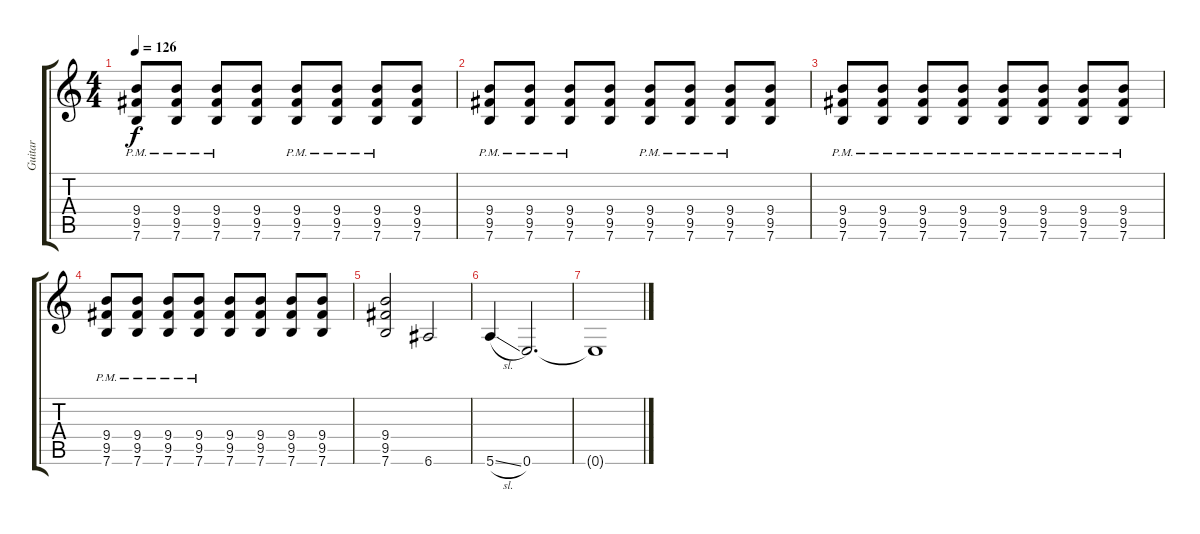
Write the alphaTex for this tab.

\track ("Guitar" "Guitar") {instrument distortionguitar}
\staff {score tabs}
\tuning (E4 B3 G3 D3 A2 E2) {hide}
\ts (4 4)
\tempo 126
\clef g2
\ks c
(9.4{pm} 9.5{pm} 7.6{pm}).8{dy f} (9.4{pm} 9.5{pm} 7.6{pm}).8 (9.4{pm} 9.5{pm} 7.6{pm}).8 (9.4 9.5 7.6).8 (9.4{pm} 9.5{pm} 7.6{pm}).8 (9.4{pm} 9.5{pm} 7.6{pm}).8 (9.4{pm} 9.5{pm} 7.6{pm}).8 (9.4 9.5 7.6).8 |
(9.4{pm} 9.5{pm} 7.6{pm}).8 (9.4{pm} 9.5{pm} 7.6{pm}).8 (9.4{pm} 9.5{pm} 7.6{pm}).8 (9.4 9.5 7.6).8 (9.4{pm} 9.5{pm} 7.6{pm}).8 (9.4{pm} 9.5{pm} 7.6{pm}).8 (9.4{pm} 9.5{pm} 7.6{pm}).8 (9.4 9.5 7.6).8 |
(9.4{pm} 9.5{pm} 7.6{pm}).8 (9.4{pm} 9.5{pm} 7.6{pm}).8 (9.4{pm} 9.5{pm} 7.6{pm}).8 (9.4{pm} 9.5{pm} 7.6{pm}).8 (9.4{pm} 9.5{pm} 7.6{pm}).8 (9.4{pm} 9.5{pm} 7.6{pm}).8 (9.4{pm} 9.5{pm} 7.6{pm}).8 (9.4{pm} 9.5{pm} 7.6{pm}).8 |
(9.4{pm} 9.5{pm} 7.6{pm}).8 (9.4{pm} 9.5{pm} 7.6{pm}).8 (9.4{pm} 9.5{pm} 7.6{pm}).8 (9.4{pm} 9.5{pm} 7.6{pm}).8 (9.4 9.5 7.6).8 (9.4 9.5 7.6).8 (9.4 9.5 7.6).8 (9.4 9.5 7.6).8 |
(9.4 9.5 7.6).2 6.6.2 |
5.6{sl}.4 0.6.2{d} |
0.6{t}.1
